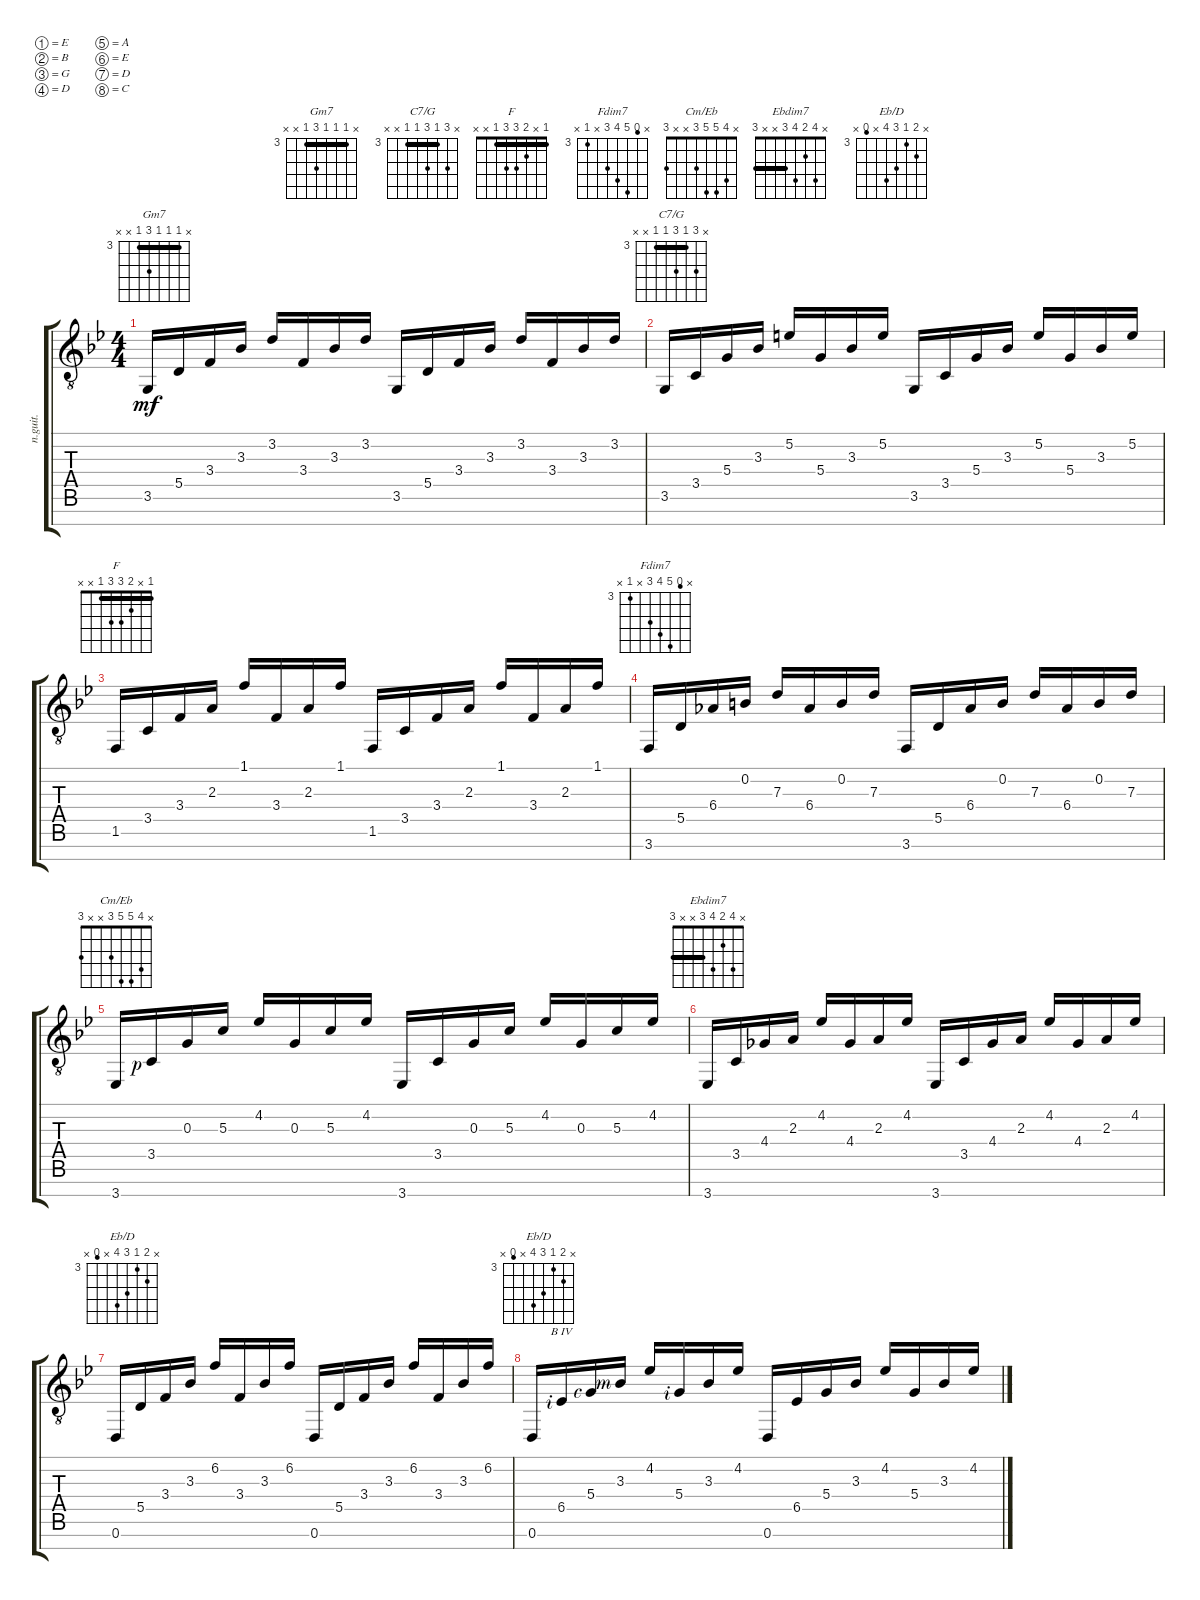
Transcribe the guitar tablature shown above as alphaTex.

\defaultSystemsLayout 4
\bracketExtendMode groupsimilarinstruments
\useSystemSignSeparator
\otherSystemsTrackNameOrientation horizontal
\chordDiagramsInScore
\track ("Guitarra" "n.guit.") {instrument acousticguitarnylon}
\staff {score tabs}
\tuning (E4 B3 G3 D3 A2 E2 D2 C2)
\displaytranspose 0
\chord ("Gm7" x 3 3 3 5 3 x x) {firstfret 3 barre (3 3 3)}
\chord ("C7/G" x 5 3 5 3 3 x x) {firstfret 3 barre (3 3)}
\chord ("F" 1 x 2 3 3 1 x x) {barre 1}
\chord ("Fdim7" x 2 7 6 5 x 3 x) {firstfret 3}
\chord ("Cm/Eb" x 4 5 5 3 x x 3)
\chord ("Ebdim7" x 4 2 4 3 x x 3) {barre 3}
\chord ("Eb/D" x 6 3 3 5 x 2 x) {firstfret 3 barre 3}
\chord ("Eb/D" x 4 3 5 6 x 2 x) {firstfret 3}
\ts (4 4)
\tempo (60 hide)
\clef g2
\ottava 8vb
\ks bb
3.6{acc forcenatural}.16{ch "Gm7" dy mf beam Up} 5.5{acc forcenatural}.16{beam Up} 3.4{acc forcenatural}.16{beam Up} 3.3{acc b}.16{beam Up} 3.2{acc forcenatural}.16{beam Up} 3.4{acc forcenatural}.16{beam Up} 3.3{acc b}.16{beam Up} 3.2{acc forcenatural}.16{beam Up} 3.6{acc forcenatural}.16{beam Up} 5.5{acc forcenatural}.16{beam Up} 3.4{acc forcenatural}.16{beam Up} 3.3{acc b}.16{beam Up} 3.2{acc forcenatural}.16{beam Up} 3.4{acc forcenatural}.16{beam Up} 3.3{acc b}.16{beam Up} 3.2{acc forcenatural}.16{beam Up} |
3.6{acc forcenatural}.16{ch "C7/G" beam Up} 3.5{acc forcenatural}.16{beam Up} 5.4{acc forcenatural}.16{beam Up} 3.3{acc b}.16{beam Up} 5.2{acc forcenatural}.16{beam Up} 5.4{acc forcenatural}.16{beam Up} 3.3{acc b}.16{beam Up} 5.2{acc forcenatural}.16{beam Up} 3.6{acc forcenatural}.16{beam Up} 3.5{acc forcenatural}.16{beam Up} 5.4{acc forcenatural}.16{beam Up} 3.3{acc b}.16{beam Up} 5.2{acc forcenatural}.16{beam Up} 5.4{acc forcenatural}.16{beam Up} 3.3{acc b}.16{beam Up} 5.2{acc forcenatural}.16{beam Up} |
1.6{acc forcenatural}.16{ch "F" beam Up} 3.5{acc forcenatural}.16{beam Up} 3.4{acc forcenatural}.16{beam Up} 2.3{acc forcenatural}.16{beam Up} 1.1{acc forcenatural}.16{beam Up} 3.4{acc forcenatural}.16{beam Up} 2.3{acc forcenatural}.16{beam Up} 1.1{acc forcenatural}.16{beam Up} 1.6{acc forcenatural}.16{beam Up} 3.5{acc forcenatural}.16{beam Up} 3.4{acc forcenatural}.16{beam Up} 2.3{acc forcenatural}.16{beam Up} 1.1{acc forcenatural}.16{beam Up} 3.4{acc forcenatural}.16{beam Up} 2.3{acc forcenatural}.16{beam Up} 1.1{acc forcenatural}.16{beam Up} |
3.7{acc forcenatural}.16{ch "Fdim7" beam Up} 5.5{acc forcenatural}.16{beam Up} 6.4{acc b}.16{beam Up} 0.2{acc forcenatural}.16{beam Up} 7.3{acc forcenatural}.16{beam Up} 6.4{acc b}.16{beam Up} 0.2{acc forcenatural}.16{beam Up} 7.3{acc forcenatural}.16{beam Up} 3.7{acc forcenatural}.16{beam Up} 5.5{acc forcenatural}.16{beam Up} 6.4{acc b}.16{beam Up} 0.2{acc forcenatural}.16{beam Up} 7.3{acc forcenatural}.16{beam Up} 6.4{acc b}.16{beam Up} 0.2{acc forcenatural}.16{beam Up} 7.3{acc forcenatural}.16{beam Up} |
3.8{acc b}.16{ch "Cm/Eb" beam Up} 3.5{rf 1 acc forcenatural}.16{beam Up} 0.3{acc forcenatural}.16{beam Up} 5.3{acc forcenatural}.16{beam Up} 4.2{acc b}.16{beam Up} 0.3{acc forcenatural}.16{beam Up} 5.3{acc forcenatural}.16{beam Up} 4.2{acc b}.16{beam Up} 3.8{acc b}.16{beam Up} 3.5{acc forcenatural}.16{beam Up} 0.3{acc forcenatural}.16{beam Up} 5.3{acc forcenatural}.16{beam Up} 4.2{acc b}.16{beam Up} 0.3{acc forcenatural}.16{beam Up} 5.3{acc forcenatural}.16{beam Up} 4.2{acc b}.16{beam Up} |
3.8{acc b}.16{ch "Ebdim7" beam Up} 3.5{acc forcenatural}.16{beam Up} 4.4{acc b}.16{beam Up} 2.3{acc forcenatural}.16{beam Up} 4.2{acc b}.16{beam Up} 4.4{acc b}.16{beam Up} 2.3{acc forcenatural}.16{beam Up} 4.2{acc b}.16{beam Up} 3.8{acc b}.16{beam Up} 3.5{acc forcenatural}.16{beam Up} 4.4{acc b}.16{beam Up} 2.3{acc forcenatural}.16{beam Up} 4.2{acc b}.16{beam Up} 4.4{acc b}.16{beam Up} 2.3{acc forcenatural}.16{beam Up} 4.2{acc b}.16{beam Up} |
0.7{acc forcenatural}.16{ch "Eb/D" beam Up} 5.5{acc forcenatural}.16{beam Up} 3.4{acc forcenatural}.16{beam Up} 3.3{acc b}.16{beam Up} 6.2{acc forcenatural}.16{beam Up} 3.4{acc forcenatural}.16{beam Up} 3.3{acc b}.16{beam Up} 6.2{acc forcenatural}.16{beam Up} 0.7{acc forcenatural}.16{beam Up} 5.5{acc forcenatural}.16{beam Up} 3.4{acc forcenatural}.16{beam Up} 3.3{acc b}.16{beam Up} 6.2{acc forcenatural}.16{beam Up} 3.4{acc forcenatural}.16{beam Up} 3.3{acc b}.16{beam Up} 6.2{acc forcenatural}.16{beam Up} |
0.7{acc forcenatural}.16{ch "Eb/D" beam Up} 6.5{rf 2 acc b}.16{barre (4 full) beam Up} 5.4{rf 5 acc forcenatural}.16{beam Up} 3.3{rf 3 acc b}.16{beam Up} 4.2{acc b}.16{beam Up} 5.4{rf 2 acc forcenatural}.16{beam Up} 3.3{acc b}.16{beam Up} 4.2{acc b}.16{beam Up} 0.7{acc forcenatural}.16{beam Up} 6.5{acc b}.16{beam Up} 5.4{acc forcenatural}.16{beam Up} 3.3{acc b}.16{beam Up} 4.2{acc b}.16{beam Up} 5.4{acc forcenatural}.16{beam Up} 3.3{acc b}.16{beam Up} 4.2{acc b}.16{beam Up}
